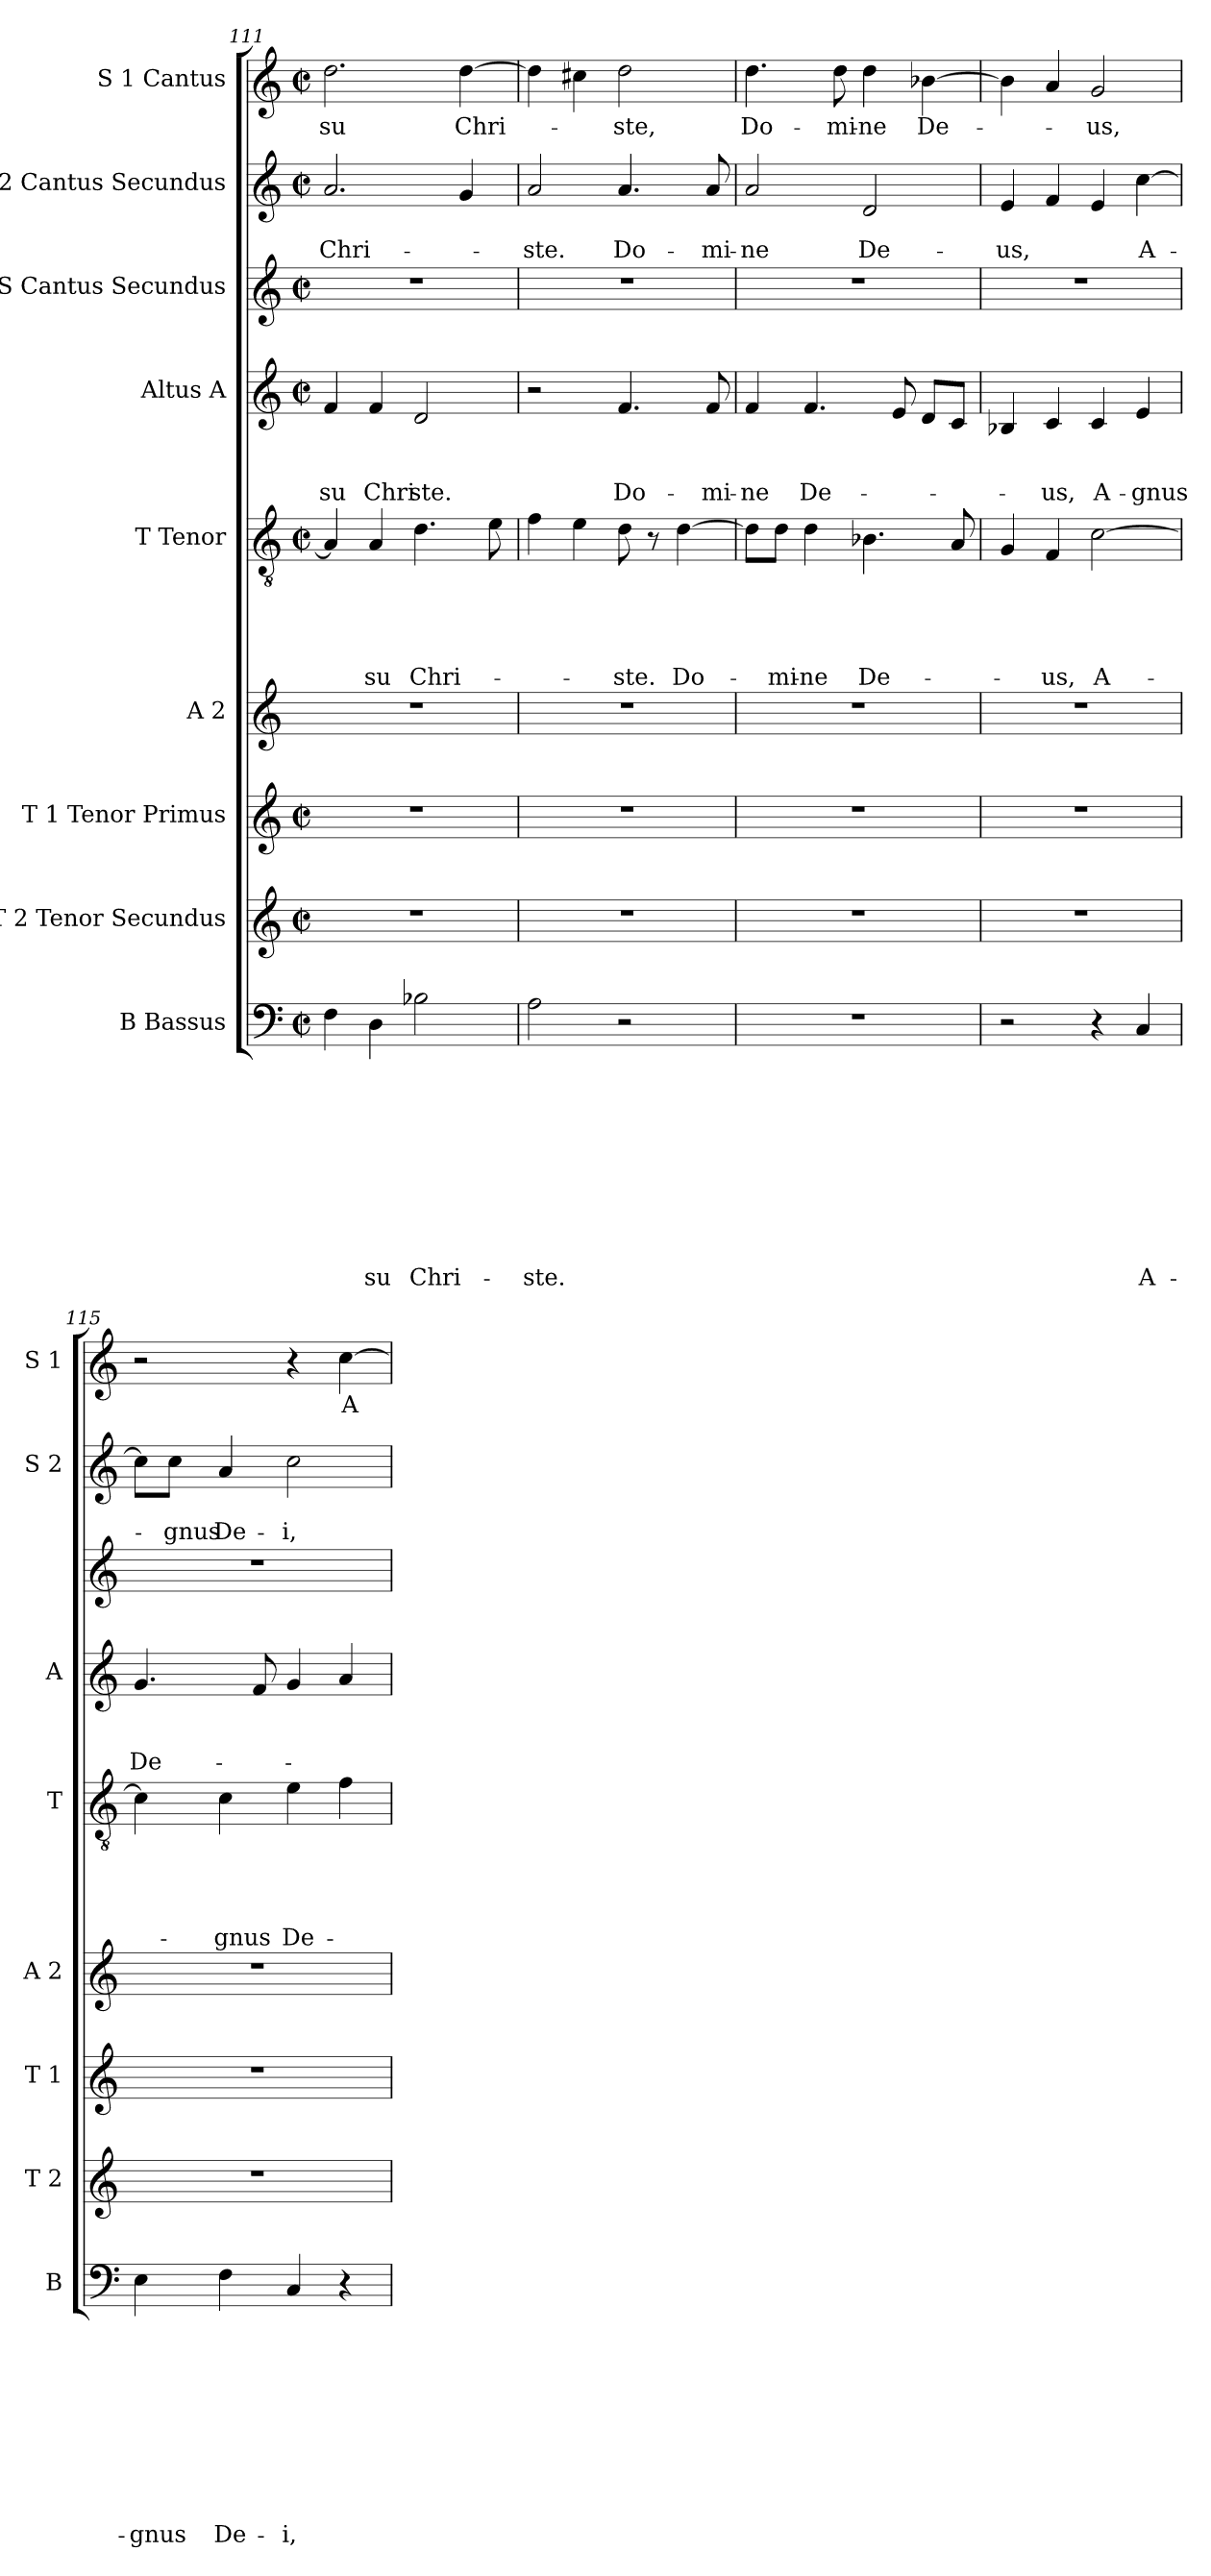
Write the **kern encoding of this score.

**kern	**text	**text	**text	**text	**text	**text	**text	**text	**text	**text	**kern	**kern	**kern	**kern	**text	**text	**text	**text	**text	**kern	**text	**text	**text	**kern	**kern	**text	**text	**kern	**text
*part9	*part9	*part9	*part9	*part9	*part9	*part9	*part9	*part9	*part9	*part9	*part8	*part7	*part6	*part5	*part5	*part5	*part5	*part5	*part5	*part4	*part4	*part4	*part4	*part3	*part2	*part2	*part2	*part1	*part1
*staff9	*staff9	*staff9	*staff9	*staff9	*staff9	*staff9	*staff9	*staff9	*staff9	*staff9	*staff8	*staff7	*staff6	*staff5	*staff5	*staff5	*staff5	*staff5	*staff5	*staff4	*staff4	*staff4	*staff4	*staff3	*staff2	*staff2	*staff2	*staff1	*staff1
*I"B Bassus	*	*	*	*	*	*	*	*	*	*	*I"T 2 Tenor Secundus	*I"T 1 Tenor Primus	*I"A 2	*I"T Tenor	*	*	*	*	*	*I"Altus A	*	*	*	*I"S Cantus Secundus	*I"S 2 Cantus Secundus	*	*	*I"S 1 Cantus	*
*I'B	*	*	*	*	*	*	*	*	*	*	*I'T 2	*I'T 1	*I'A 2	*I'T	*	*	*	*	*	*I'A	*	*	*	*	*I'S 2	*	*	*I'S 1	*
*clefF4	*	*	*	*	*	*	*	*	*	*	*clefG2	*clefG2	*clefG2	*clefGv2	*	*	*	*	*	*clefG2	*	*	*	*clefG2	*clefG2	*	*	*clefG2	*
*k[]	*	*	*	*	*	*	*	*	*	*	*k[]	*k[]	*k[]	*k[]	*	*	*	*	*	*k[]	*	*	*	*k[]	*k[]	*	*	*k[]	*
*C:	*	*	*	*	*	*	*	*	*	*	*C:	*C:	*C:	*C:	*	*	*	*	*	*C:	*	*	*	*C:	*C:	*	*	*C:	*
*M2/2	*	*	*	*	*	*	*	*	*	*	*M2/2	*M2/2	*	*M2/2	*	*	*	*	*	*M2/2	*	*	*	*M2/2	*M2/2	*	*	*M2/2	*
*met(c|)	*	*	*	*	*	*	*	*	*	*	*met(c|)	*met(c|)	*	*met(c|)	*	*	*	*	*	*met(c|)	*	*	*	*met(c|)	*met(c|)	*	*	*met(c|)	*
=111	=111	=111	=111	=111	=111	=111	=111	=111	=111	=111	=111	=111	=111	=111	=111	=111	=111	=111	=111	=111	=111	=111	=111	=111	=111	=111	=111	=111	=111
!	!	!	!	!	!	!	!	!	!	!	!	!	!	!	!	!	!	!	!	!	!	!	!LO:LY:b	!	!	!	!LO:LY:b	!	!LO:LY:b
4F\	.	.	.	.	.	.	.	.	.	.	1r	1r	1r	4A/]	.	.	.	.	.	4f/	.	.	-su	1r	2.a/	.	Chri-	2.dd\	-su
!	!	!	!	!	!	!	!	!	!	!LO:LY:b	!	!	!	!	!	!	!	!	!LO:LY:b	!	!	!	!LO:LY:b	!	!	!	!	!	!
4D\	.	.	.	.	.	.	.	.	.	-su	.	.	.	4A/	.	.	.	.	-su	4f/	.	.	Chri-	.	.	.	.	.	.
!	!	!	!	!	!	!	!	!	!	!LO:LY:b	!	!	!	!	!	!	!	!	!LO:LY:b	!	!	!	!LO:LY:b	!	!	!	!	!	!
2B-X\	.	.	.	.	.	.	.	.	.	Chri-	.	.	.	4.d\	.	.	.	.	Chri-	2d/	.	.	-ste.	.	.	.	.	.	.
!	!	!	!	!	!	!	!	!	!	!	!	!	!	!	!	!	!	!	!	!	!	!	!	!	!	!	!	!	!LO:LY:b
.	.	.	.	.	.	.	.	.	.	.	.	.	.	.	.	.	.	.	.	.	.	.	.	.	4g/	.	.	[>4dd\	Chri-
.	.	.	.	.	.	.	.	.	.	.	.	.	.	8e\	.	.	.	.	.	.	.	.	.	.	.	.	.	.	.
=112	=112	=112	=112	=112	=112	=112	=112	=112	=112	=112	=112	=112	=112	=112	=112	=112	=112	=112	=112	=112	=112	=112	=112	=112	=112	=112	=112	=112	=112
!	!	!	!	!	!	!	!	!	!	!LO:LY:b	!	!	!	!	!	!	!	!	!	!	!	!	!	!	!	!	!LO:LY:b	!	!
2A\	.	.	.	.	.	.	.	.	.	-ste.	1r	1r	1r	4f\	.	.	.	.	.	2r	.	.	.	1r	2a/	.	-ste.	4dd\]	.
.	.	.	.	.	.	.	.	.	.	.	.	.	.	4e\	.	.	.	.	.	.	.	.	.	.	.	.	.	4cc#X\	.
!	!	!	!	!	!	!	!	!	!	!	!	!	!	!	!	!	!	!	!LO:LY:b	!	!	!	!LO:LY:b	!	!	!	!LO:LY:b	!	!LO:LY:b
2r	.	.	.	.	.	.	.	.	.	.	.	.	.	8d\	.	.	.	.	-ste.	4.f/	.	.	Do-	.	4.a/	.	Do-	2dd\	-ste,
.	.	.	.	.	.	.	.	.	.	.	.	.	.	8r	.	.	.	.	.	.	.	.	.	.	.	.	.	.	.
!	!	!	!	!	!	!	!	!	!	!	!	!	!	!	!	!	!	!	!LO:LY:b	!	!	!	!	!	!	!	!	!	!
.	.	.	.	.	.	.	.	.	.	.	.	.	.	[>4d\	.	.	.	.	Do-	.	.	.	.	.	.	.	.	.	.
!	!	!	!	!	!	!	!	!	!	!	!	!	!	!	!	!	!	!	!	!	!	!	!LO:LY:b	!	!	!	!LO:LY:b	!	!
.	.	.	.	.	.	.	.	.	.	.	.	.	.	.	.	.	.	.	.	8f/	.	.	-mi-	.	8a/	.	-mi-	.	.
=113	=113	=113	=113	=113	=113	=113	=113	=113	=113	=113	=113	=113	=113	=113	=113	=113	=113	=113	=113	=113	=113	=113	=113	=113	=113	=113	=113	=113	=113
!	!	!	!	!	!	!	!	!	!	!	!	!	!	!	!	!	!	!	!	!	!	!	!LO:LY:b	!	!	!	!LO:LY:b	!	!LO:LY:b
1r	.	.	.	.	.	.	.	.	.	.	1r	1r	1r	8d\L]	.	.	.	.	.	4f/	.	.	-ne	1r	2a/	.	-ne	4.dd\	Do-
!	!	!	!	!	!	!	!	!	!	!	!	!	!	!	!	!	!	!	!LO:LY:b	!	!	!	!	!	!	!	!	!	!
.	.	.	.	.	.	.	.	.	.	.	.	.	.	8d\J	.	.	.	.	-mi-	.	.	.	.	.	.	.	.	.	.
!	!	!	!	!	!	!	!	!	!	!	!	!	!	!	!	!	!	!	!LO:LY:b	!	!	!	!LO:LY:b	!	!	!	!	!	!
.	.	.	.	.	.	.	.	.	.	.	.	.	.	4d\	.	.	.	.	-ne	4.f/	.	.	De-	.	.	.	.	.	.
!	!	!	!	!	!	!	!	!	!	!	!	!	!	!	!	!	!	!	!	!	!	!	!	!	!	!	!	!	!LO:LY:b
.	.	.	.	.	.	.	.	.	.	.	.	.	.	.	.	.	.	.	.	.	.	.	.	.	.	.	.	8dd\	-mi-
!	!	!	!	!	!	!	!	!	!	!	!	!	!	!	!	!	!	!	!LO:LY:b	!	!	!	!	!	!	!	!LO:LY:b	!	!LO:LY:b
.	.	.	.	.	.	.	.	.	.	.	.	.	.	4.B-X\	.	.	.	.	De-	.	.	.	.	.	2d/	.	De-	4dd\	-ne
.	.	.	.	.	.	.	.	.	.	.	.	.	.	.	.	.	.	.	.	8e/	.	.	.	.	.	.	.	.	.
!	!	!	!	!	!	!	!	!	!	!	!	!	!	!	!	!	!	!	!	!	!	!	!	!	!	!	!	!	!LO:LY:b
.	.	.	.	.	.	.	.	.	.	.	.	.	.	.	.	.	.	.	.	8d/L	.	.	.	.	.	.	.	[>4b-X\	De-
.	.	.	.	.	.	.	.	.	.	.	.	.	.	8A/	.	.	.	.	.	8c/J	.	.	.	.	.	.	.	.	.
=114	=114	=114	=114	=114	=114	=114	=114	=114	=114	=114	=114	=114	=114	=114	=114	=114	=114	=114	=114	=114	=114	=114	=114	=114	=114	=114	=114	=114	=114
!	!	!	!	!	!	!	!	!	!	!	!	!	!	!	!	!	!	!	!	!	!	!	!	!	!	!	!LO:LY:b	!	!
2r	.	.	.	.	.	.	.	.	.	.	1r	1r	1r	4G/	.	.	.	.	.	4B-X/	.	.	.	1r	4e/	.	-us,	4b-\]	.
!	!	!	!	!	!	!	!	!	!	!	!	!	!	!	!	!	!	!	!LO:LY:b	!	!	!	!LO:LY:b	!	!	!	!	!	!
.	.	.	.	.	.	.	.	.	.	.	.	.	.	4F/	.	.	.	.	-us,	4c/	.	.	-us,	.	4f/	.	.	4a/	.
!	!	!	!	!	!	!	!	!	!	!	!	!	!	!	!	!	!	!	!LO:LY:b	!	!	!	!LO:LY:b	!	!	!	!	!	!LO:LY:b
4r	.	.	.	.	.	.	.	.	.	.	.	.	.	[>2c\	.	.	.	.	A-	4c/	.	.	A-	.	4e/	.	.	2g/	-us,
!	!	!	!	!	!	!	!	!	!	!LO:LY:b	!	!	!	!	!	!	!	!	!	!	!	!	!LO:LY:b	!	!	!	!LO:LY:b	!	!
4C/	.	.	.	.	.	.	.	.	.	A-	.	.	.	.	.	.	.	.	.	4e/	.	.	-gnus	.	[>4cc\	.	A-	.	.
!!LO:PB:g=z
=115	=115	=115	=115	=115	=115	=115	=115	=115	=115	=115	=115	=115	=115	=115	=115	=115	=115	=115	=115	=115	=115	=115	=115	=115	=115	=115	=115	=115	=115
!	!	!	!	!	!	!	!	!	!	!LO:LY:b	!	!	!	!	!	!	!	!	!	!	!	!	!LO:LY:b	!	!	!	!	!	!
4E\	.	.	.	.	.	.	.	.	.	-gnus	1r	1r	1r	4c\]	.	.	.	.	.	4.g/	.	.	De-	1r	8cc\L]	.	.	2r	.
!	!	!	!	!	!	!	!	!	!	!	!	!	!	!	!	!	!	!	!	!	!	!	!	!	!	!	!LO:LY:b	!	!
.	.	.	.	.	.	.	.	.	.	.	.	.	.	.	.	.	.	.	.	.	.	.	.	.	8cc\J	.	-gnus	.	.
!	!	!	!	!	!	!	!	!	!	!LO:LY:b	!	!	!	!	!	!	!	!	!LO:LY:b	!	!	!	!	!	!	!	!LO:LY:b	!	!
4F\	.	.	.	.	.	.	.	.	.	De-	.	.	.	4c\	.	.	.	.	-gnus	.	.	.	.	.	4a/	.	De-	.	.
.	.	.	.	.	.	.	.	.	.	.	.	.	.	.	.	.	.	.	.	8f/	.	.	.	.	.	.	.	.	.
!	!	!	!	!	!	!	!	!	!	!LO:LY:b	!	!	!	!	!	!	!	!	!LO:LY:b	!	!	!	!	!	!	!	!LO:LY:b	!	!
4C/	.	.	.	.	.	.	.	.	.	-i,	.	.	.	4e\	.	.	.	.	De-	4g/	.	.	.	.	2cc\	.	-i,	4r	.
!	!	!	!	!	!	!	!	!	!	!	!	!	!	!	!	!	!	!	!	!	!	!	!	!	!	!	!	!	!LO:LY:b
4r	.	.	.	.	.	.	.	.	.	.	.	.	.	4f\	.	.	.	.	.	4a/	.	.	.	.	.	.	.	[>4cc\	A-
=	=	=	=	=	=	=	=	=	=	=	=	=	=	=	=	=	=	=	=	=	=	=	=	=	=	=	=	=	=
*-	*-	*-	*-	*-	*-	*-	*-	*-	*-	*-	*-	*-	*-	*-	*-	*-	*-	*-	*-	*-	*-	*-	*-	*-	*-	*-	*-	*-	*-
